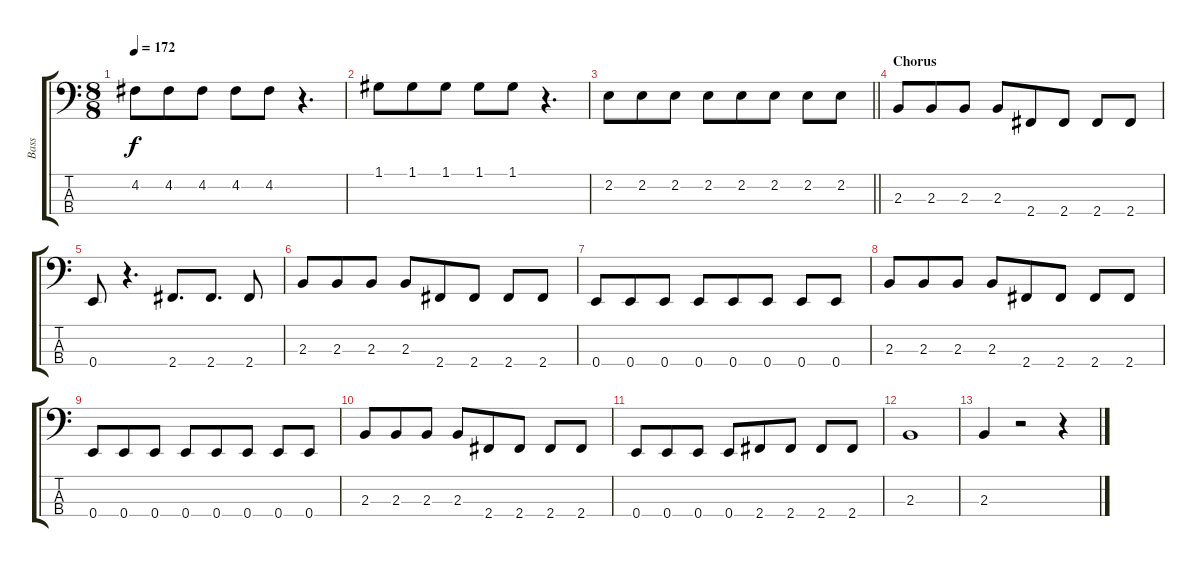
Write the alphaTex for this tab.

\track ("Bass" "Bass") {instrument acousticbass}
\staff {score tabs}
\tuning (G2 D2 A1 E1) {hide}
\ts (8 8)
\tempo 172
\clef f4
\ks c
4.2.8{dy f} 4.2.8 4.2.8 4.2.8 4.2.8 r.4{d} |
1.1.8 1.1.8 1.1.8 1.1.8 1.1.8 r.4{d} |
\barLineRight lightlight
2.2.8 2.2.8 2.2.8 2.2.8 2.2.8 2.2.8 2.2.8 2.2.8 |
\section ("" "Chorus")
2.3.8 2.3.8 2.3.8 2.3.8 2.4.8 2.4.8 2.4.8 2.4.8 |
0.4.8 r.4{d} 2.4.8{d} 2.4.8{d} 2.4.8 |
2.3.8 2.3.8 2.3.8 2.3.8 2.4.8 2.4.8 2.4.8 2.4.8 |
0.4.8 0.4.8 0.4.8 0.4.8 0.4.8 0.4.8 0.4.8 0.4.8 |
2.3.8 2.3.8 2.3.8 2.3.8 2.4.8 2.4.8 2.4.8 2.4.8 |
0.4.8 0.4.8 0.4.8 0.4.8 0.4.8 0.4.8 0.4.8 0.4.8 |
2.3.8 2.3.8 2.3.8 2.3.8 2.4.8 2.4.8 2.4.8 2.4.8 |
0.4.8 0.4.8 0.4.8 0.4.8 2.4.8 2.4.8 2.4.8 2.4.8 |
2.3.1 |
2.3.4 r.2 r.4
